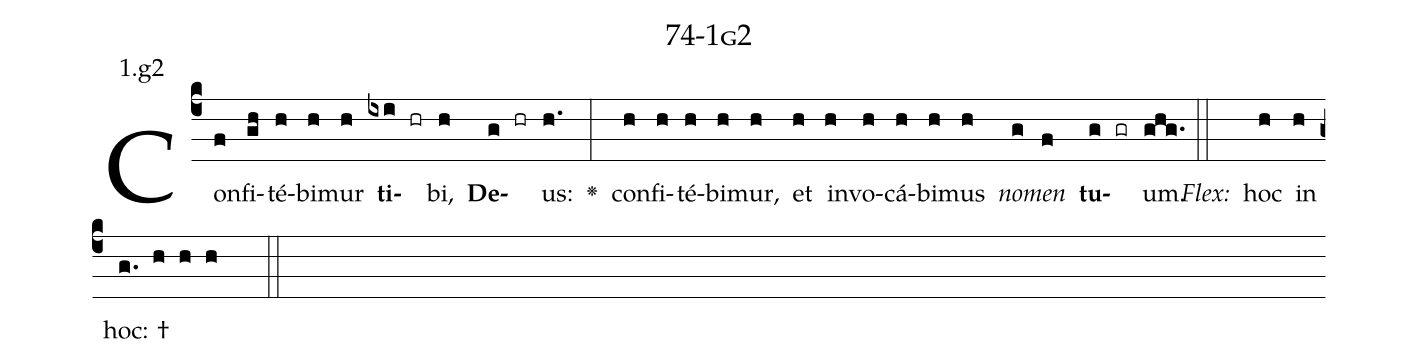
name: 74-1g2;
annotation: 1.g2;
%%
(c4)Con(f)fi(gh)té(h)bi(h)mur(h) <b>ti</b>(ixi hr)bi,(h) <b>De</b>(g hr)us:(h.) <v>\greheightstar</v>(:) con(h)fi(h)té(h)bi(h)mur,(h) et(h) in(h)vo(h)cá(h)bi(h)mus(h) <i>no</i>(g)<i>men</i>(f) <b>tu</b>(g gr)um.(ghg.) (::)
<i>Flex:</i>()  hoc(h) in(h) hoc: †(g. h h h  ::)

%E(h) u(h) o(g) u(f) a(g) e.(ghg.) (::)
